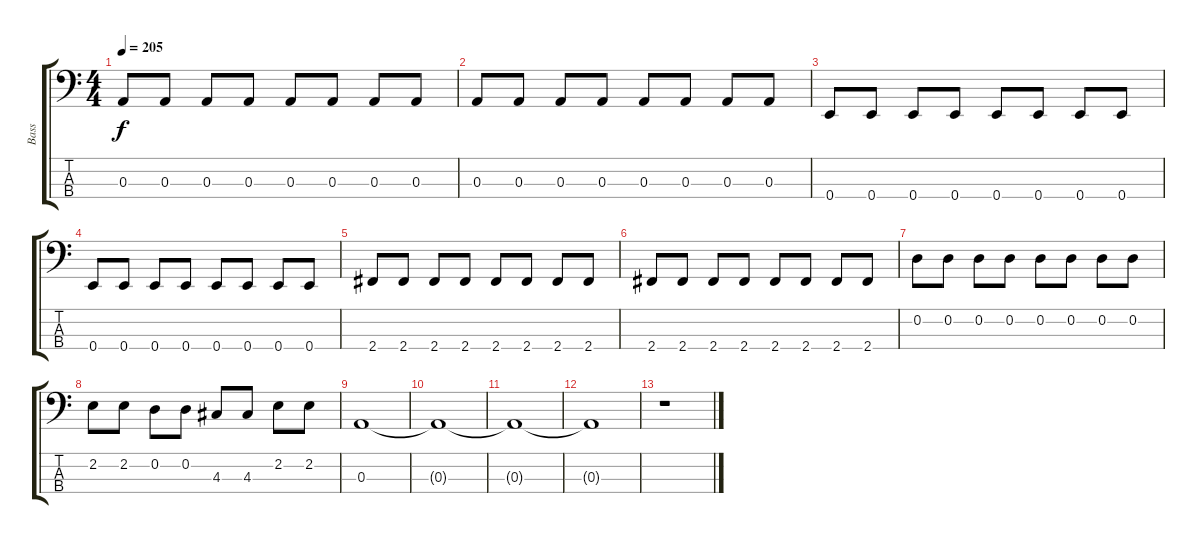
\track ("Bass" "Bass") {instrument electricbassfinger}
\staff {score tabs}
\tuning (G2 D2 A1 E1) {hide}
\ts (4 4)
\tempo 205
\clef f4
\ks c
0.3.8{dy f} 0.3.8 0.3.8 0.3.8 0.3.8 0.3.8 0.3.8 0.3.8 |
0.3.8 0.3.8 0.3.8 0.3.8 0.3.8 0.3.8 0.3.8 0.3.8 |
0.4.8 0.4.8 0.4.8 0.4.8 0.4.8 0.4.8 0.4.8 0.4.8 |
0.4.8 0.4.8 0.4.8 0.4.8 0.4.8 0.4.8 0.4.8 0.4.8 |
2.4.8 2.4.8 2.4.8 2.4.8 2.4.8 2.4.8 2.4.8 2.4.8 |
2.4.8 2.4.8 2.4.8 2.4.8 2.4.8 2.4.8 2.4.8 2.4.8 |
0.2.8 0.2.8 0.2.8 0.2.8 0.2.8 0.2.8 0.2.8 0.2.8 |
2.2.8 2.2.8 0.2.8 0.2.8 4.3.8 4.3.8 2.2.8 2.2.8 |
0.3.1 |
0.3{t}.1 |
0.3{t}.1 |
0.3{t}.1 |
r.1
